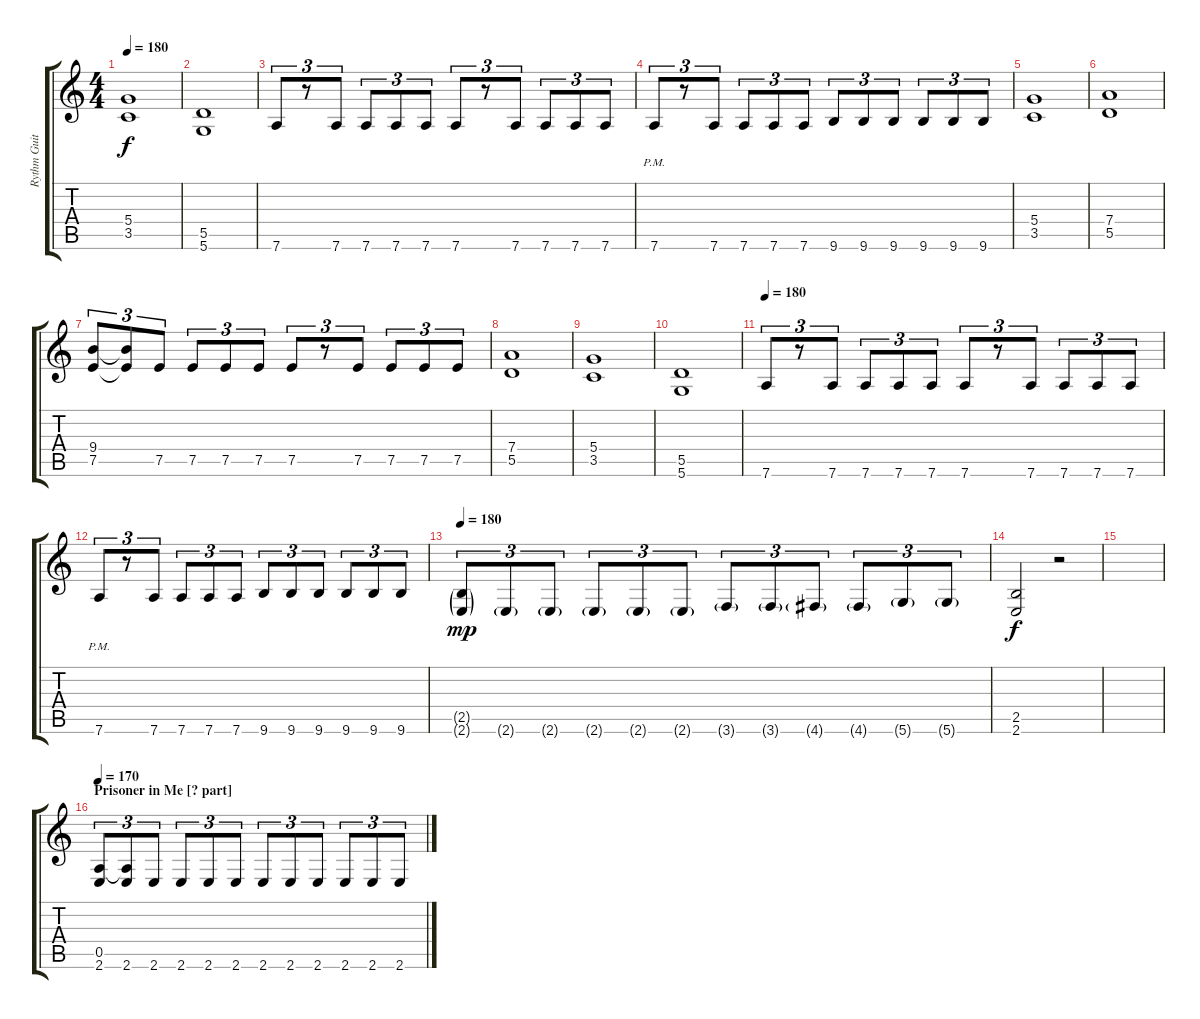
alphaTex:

\track ("Rythm Guitar" "Rythm Guit") {instrument distortionguitar}
\staff {score tabs}
\tuning (E4 B3 G3 D3 A2 D2) {hide}
\ts (4 4)
\tempo 180
\clef g2
\ks c
(5.4 3.5).1{dy f} |
(5.5 5.6).1 |
7.6.8{tu (3 2)} r.8{tu (3 2)} 7.6.8{tu (3 2)} 7.6.8{tu (3 2)} 7.6.8{tu (3 2)} 7.6.8{tu (3 2)} 7.6.8{tu (3 2)} r.8{tu (3 2)} 7.6.8{tu (3 2)} 7.6.8{tu (3 2)} 7.6.8{tu (3 2)} 7.6.8{tu (3 2)} |
7.6{pm}.8{tu (3 2)} r.8{tu (3 2)} 7.6.8{tu (3 2)} 7.6.8{tu (3 2)} 7.6.8{tu (3 2)} 7.6.8{tu (3 2)} 9.6.8{tu (3 2)} 9.6.8{tu (3 2)} 9.6.8{tu (3 2)} 9.6.8{tu (3 2)} 9.6.8{tu (3 2)} 9.6.8{tu (3 2)} |
(5.4 3.5).1{volume 13} |
(7.4 5.5).1 |
(9.4 7.5).8{tu (3 2)} (9.4{t} 7.5{t}).8{tu (3 2)} 7.5.8{tu (3 2)} 7.5.8{tu (3 2)} 7.5.8{tu (3 2)} 7.5.8{tu (3 2)} 7.5.8{tu (3 2)} r.8{tu (3 2)} 7.5.8{tu (3 2)} 7.5.8{tu (3 2)} 7.5.8{tu (3 2)} 7.5.8{tu (3 2)} |
(7.4 5.5).1 |
(5.4 3.5).1 |
(5.5 5.6).1 |
\tempo 180
7.6.8{tu (3 2)} r.8{tu (3 2)} 7.6.8{tu (3 2)} 7.6.8{tu (3 2)} 7.6.8{tu (3 2)} 7.6.8{tu (3 2)} 7.6.8{tu (3 2)} r.8{tu (3 2)} 7.6.8{tu (3 2)} 7.6.8{tu (3 2)} 7.6.8{tu (3 2)} 7.6.8{tu (3 2)} |
7.6{pm}.8{tu (3 2)} r.8{tu (3 2)} 7.6.8{tu (3 2)} 7.6.8{tu (3 2)} 7.6.8{tu (3 2)} 7.6.8{tu (3 2)} 9.6.8{tu (3 2)} 9.6.8{tu (3 2)} 9.6.8{tu (3 2)} 9.6.8{tu (3 2)} 9.6.8{tu (3 2)} 9.6.8{tu (3 2)} |
\tempo 180
(2.5{g} 2.6{g}).8{tu (3 2) dy mp} 2.6{g}.8{tu (3 2)} 2.6{g}.8{tu (3 2)} 2.6{g}.8{tu (3 2)} 2.6{g}.8{tu (3 2)} 2.6{g}.8{tu (3 2)} 3.6{g}.8{tu (3 2)} 3.6{g}.8{tu (3 2)} 4.6{g}.8{tu (3 2)} 4.6{g}.8{tu (3 2)} 5.6{g}.8{tu (3 2)} 5.6{g}.8{tu (3 2)} |
(2.5 2.6).2{dy f} r.2 |
|
\section ("" "Prisoner in Me [? part]")
\tempo 170
(0.5 2.6).8{tu (3 2)} (0.5{t} 2.6).8{tu (3 2)} 2.6.8{tu (3 2)} 2.6.8{tu (3 2)} 2.6.8{tu (3 2)} 2.6.8{tu (3 2)} 2.6.8{tu (3 2)} 2.6.8{tu (3 2)} 2.6.8{tu (3 2)} 2.6.8{tu (3 2)} 2.6.8{tu (3 2)} 2.6.8{tu (3 2)}
